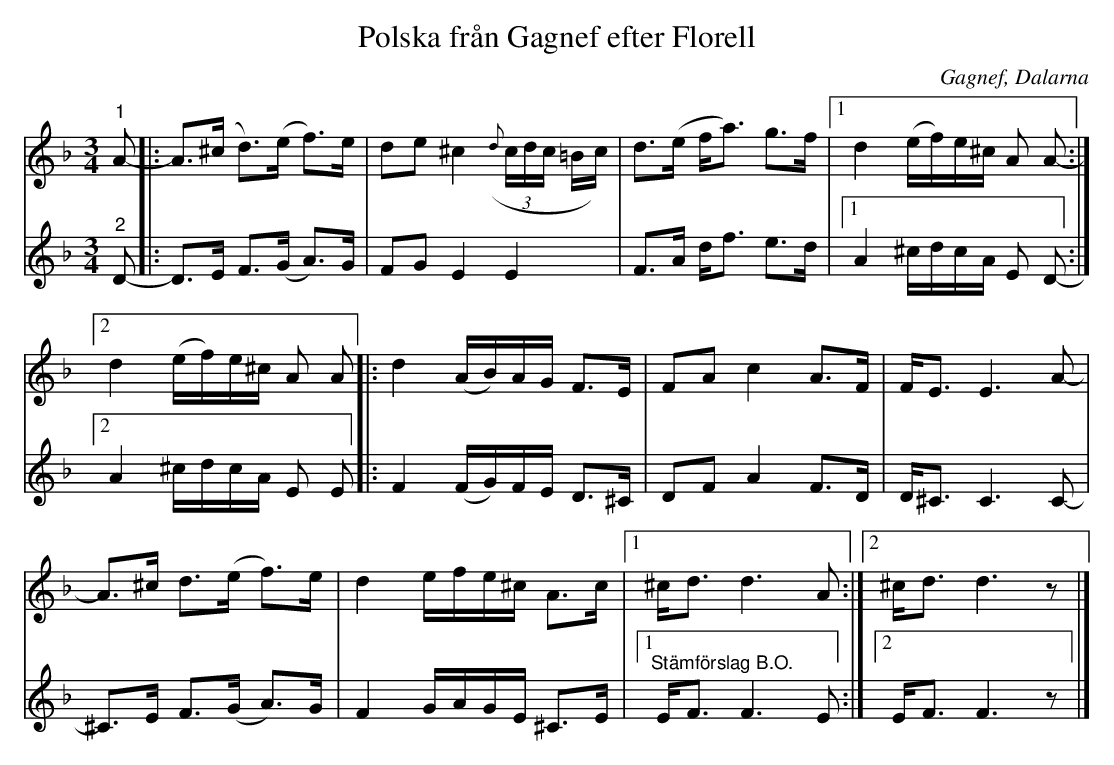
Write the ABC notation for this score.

X:1
T:Polska från Gagnef efter Florell
O:Gagnef, Dalarna
L:1/8
M:3/4
K:Dm
V:1
"^1" A- |: A>(^c d>)(e f>)e | de ^c2({d} (3c/d/c/ =B/c/) | d>(e f<a) g>f |1 d2 (e/f/)e/^c/ A A- :|2
d2 (e/f/)e/^c/ A A |: d2 (A/B/)A/G/ F>E | FA c2 A>F | F<E E3 A- |
 A>^c d>(e f>)e | d2 e/f/e/^c/ A>c |1 ^c<d d3 A :|2 ^c<d d3 z |]
V:2
"^2" D- |: D>E F>(G A>)G | FG E2 E2 | F>A d<f e>d |1 A2 ^c/d/c/A/ E D- :|2
A2 ^c/d/c/A/ E E |: F2 (F/G/)F/E/ D>^C | DF A2 F>D | D<^C C3 C- |
^C>E F>(G A>)G | F2 G/A/G/E/ ^C>E |1 "^Stämförslag B.O." E<F F3 E :|2 E<F F3 z |]
